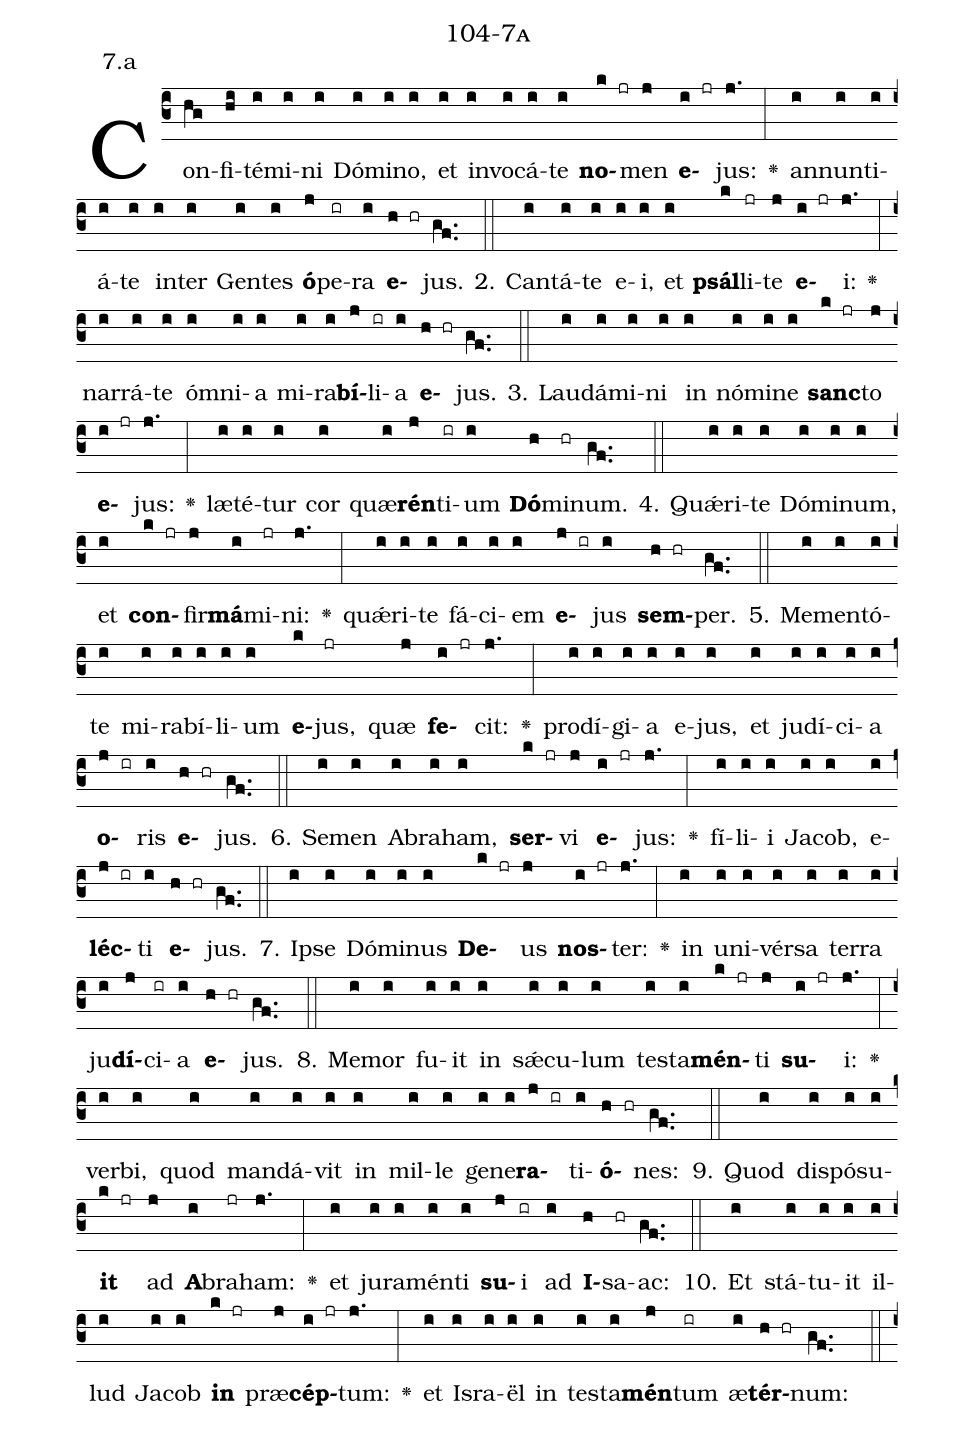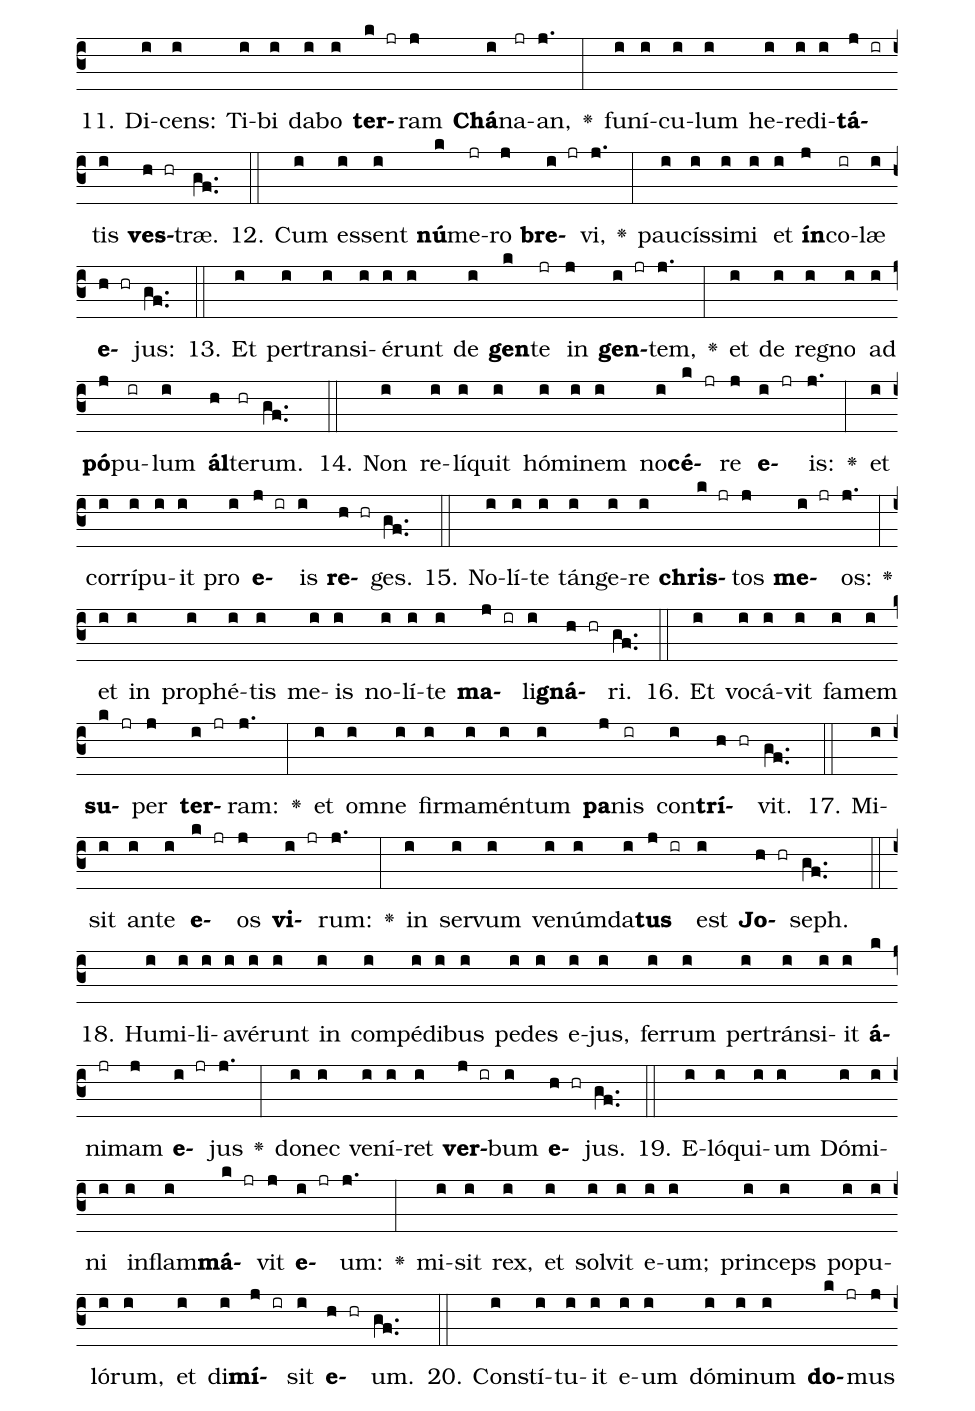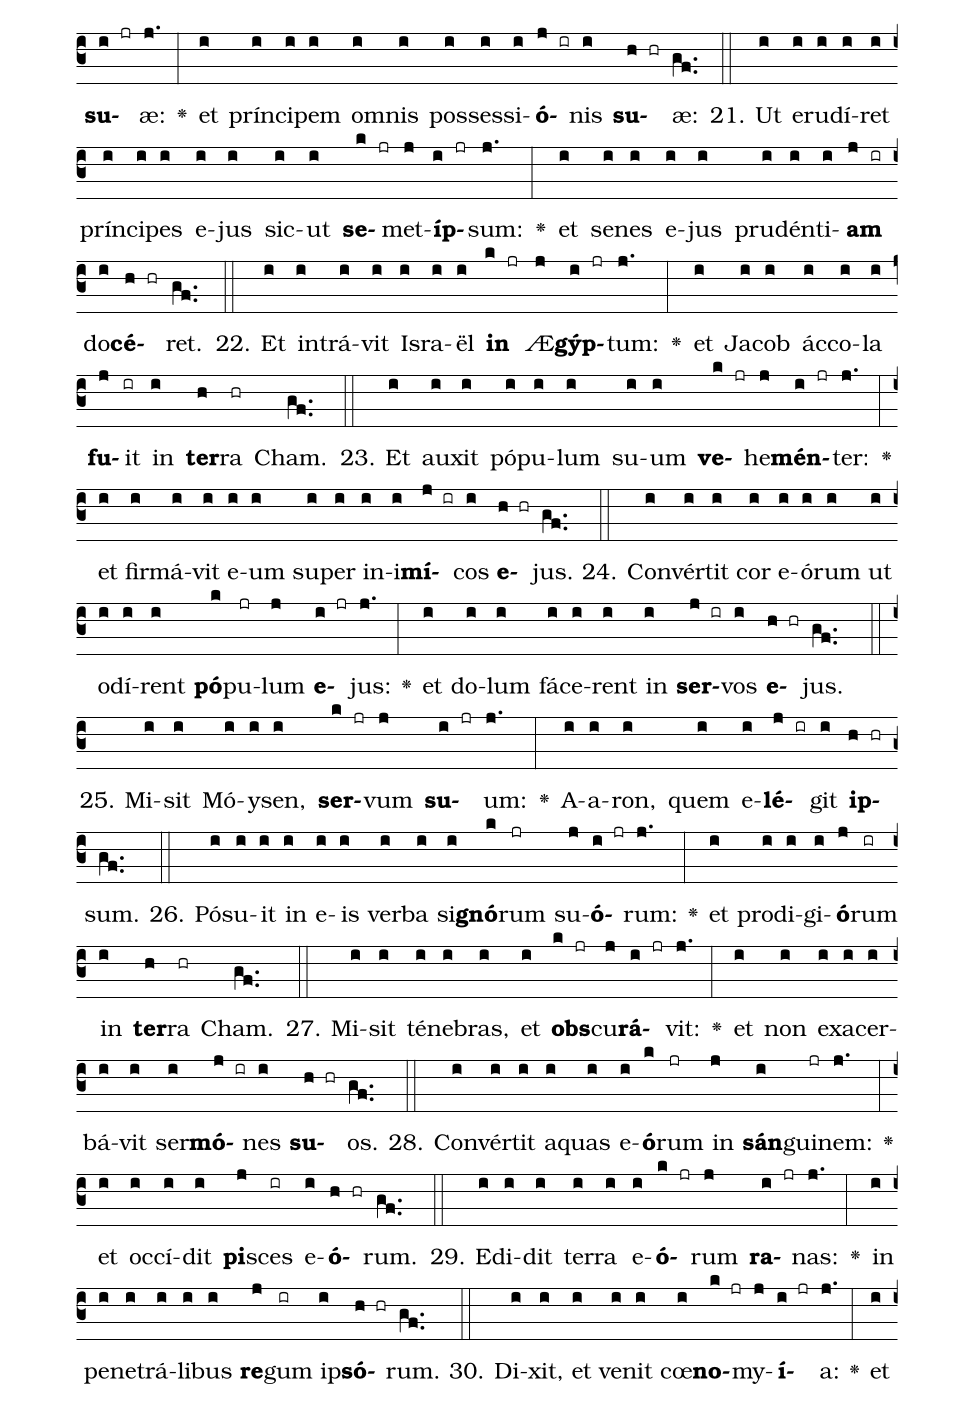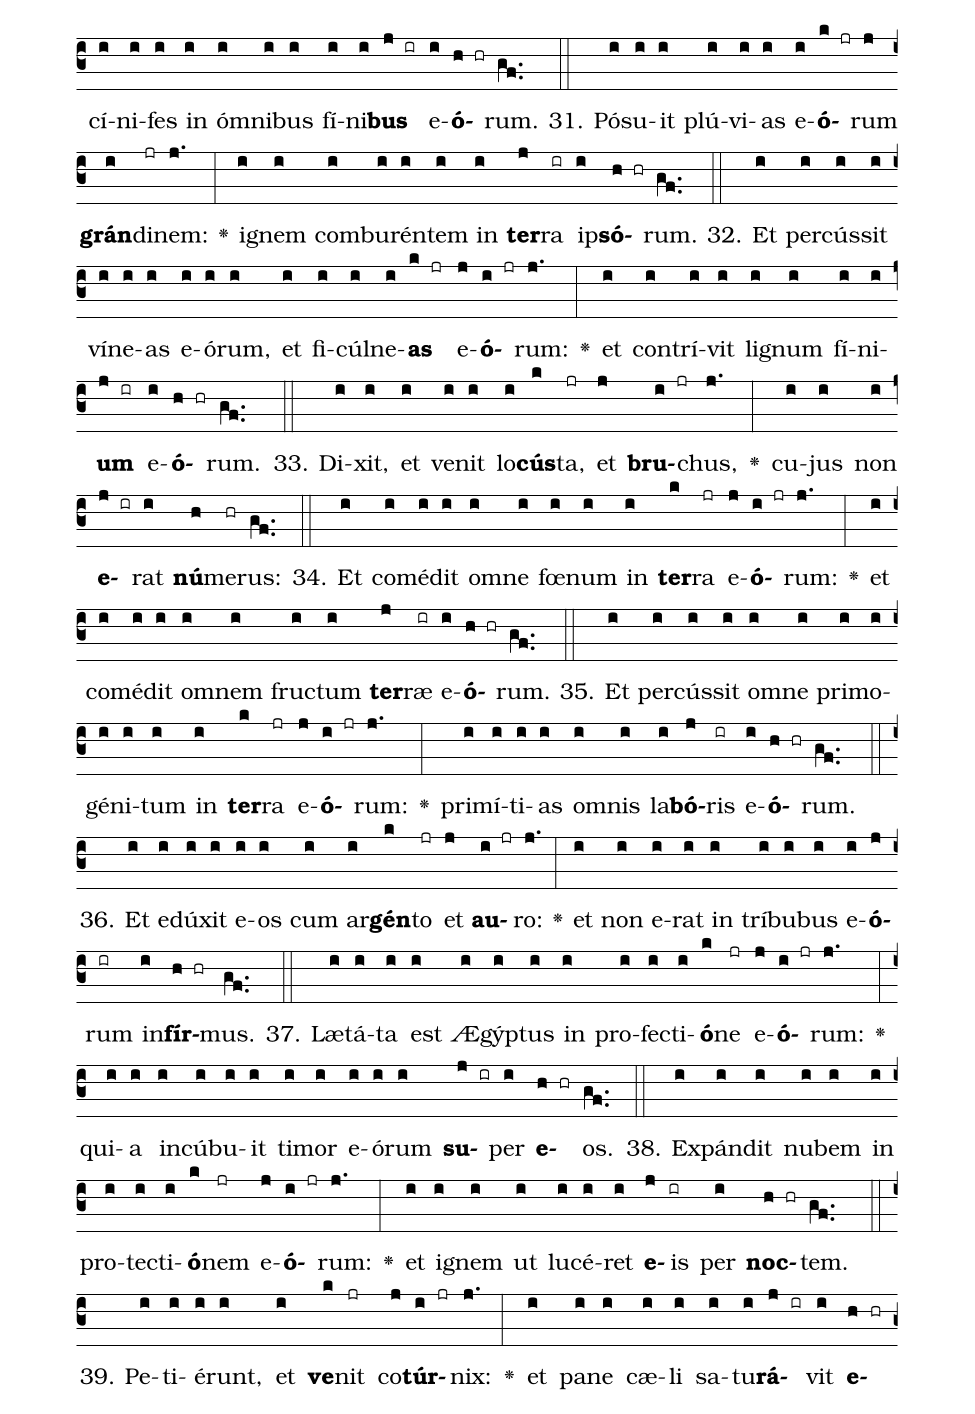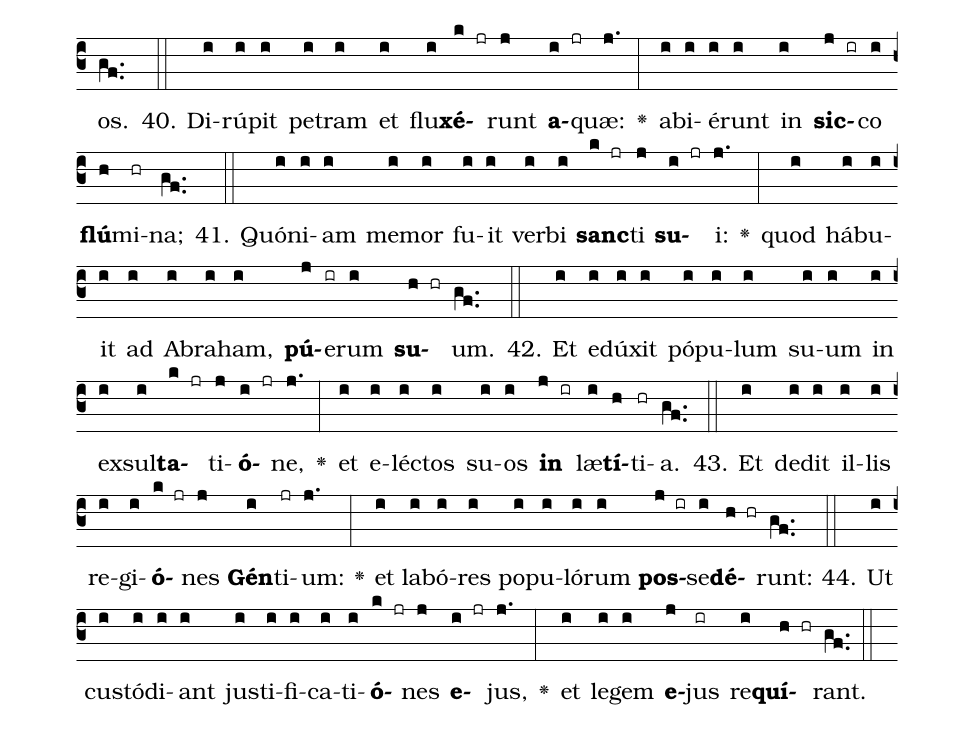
name: 104-7a;
annotation: 7.a;
%%
(c3)Con(hg)fi(hi)té(i)mi(i)ni(i) Dó(i)mi(i)no,(i) et(i) in(i)vo(i)cá(i)te(i) <b>no</b>(k jr)men(j) <b>e</b>(i jr)jus:(j.) <v>\greheightstar</v>(:) an(i)nun(i)ti(i)á(i)te(i) in(i)ter(i) Gen(i)tes(i) <b>ó</b>(j)pe(ir)ra(i) <b>e</b>(h hr)jus.(gf..) (::)
2. Can(i)tá(i)te(i) e(i)i,(i) et(i) <b>psál</b>(k)li(jr)te(j) <b>e</b>(i jr)i:(j.) <v>\greheightstar</v>(:) nar(i)rá(i)te(i) óm(i)ni(i)a(i) mi(i)ra(i)<b>bí</b>(j)li(ir)a(i) <b>e</b>(h hr)jus.(gf..) (::)
3. Lau(i)dá(i)mi(i)ni(i) in(i) nó(i)mi(i)ne(i) <b>sanc</b>(k jr)to(j) <b>e</b>(i jr)jus:(j.) <v>\greheightstar</v>(:) læ(i)té(i)tur(i) cor(i) quæ(i)<b>rén</b>(j)ti(ir)um(i) <b>Dó</b>(h)mi(hr)num.(gf..) (::)
4. Quǽ(i)ri(i)te(i) Dó(i)mi(i)num,(i) et(i) <b>con</b>(k jr)fir(j)<b>má</b>(i)mi(jr)ni:(j.) <v>\greheightstar</v>(:) quǽ(i)ri(i)te(i) fá(i)ci(i)em(i) <b>e</b>(j ir)jus(i) <b>sem</b>(h hr)per.(gf..) (::)
5. Me(i)men(i)tó(i)te(i) mi(i)ra(i)bí(i)li(i)um(i) <b>e</b>(k)jus,(jr) quæ(j) <b>fe</b>(i jr)cit:(j.) <v>\greheightstar</v>(:) prod(i)í(i)gi(i)a(i) e(i)jus,(i) et(i) ju(i)dí(i)ci(i)a(i) <b>o</b>(j ir)ris(i) <b>e</b>(h hr)jus.(gf..) (::)
6. Se(i)men(i) A(i)bra(i)ham,(i) <b>ser</b>(k jr)vi(j) <b>e</b>(i jr)jus:(j.) <v>\greheightstar</v>(:) fí(i)li(i)i(i) Ja(i)cob,(i) e(i)<b>léc</b>(j ir)ti(i) <b>e</b>(h hr)jus.(gf..) (::)
7. Ip(i)se(i) Dó(i)mi(i)nus(i) <b>De</b>(k jr)us(j) <b>nos</b>(i jr)ter:(j.) <v>\greheightstar</v>(:) in(i) u(i)ni(i)vér(i)sa(i) ter(i)ra(i) ju(i)<b>dí</b>(j)ci(ir)a(i) <b>e</b>(h hr)jus.(gf..) (::)
8. Me(i)mor(i) fu(i)it(i) in(i) sǽ(i)cu(i)lum(i) tes(i)ta(i)<b>mén</b>(k jr)ti(j) <b>su</b>(i jr)i:(j.) <v>\greheightstar</v>(:) ver(i)bi,(i) quod(i) man(i)dá(i)vit(i) in(i) mil(i)le(i) ge(i)ne(i)<b>ra</b>(j ir)ti(i)<b>ó</b>(h hr)nes:(gf..) (::)
9. Quod(i) dis(i)pó(i)su(i)<b>it</b>(k jr) ad(j) <b>A</b>(i)bra(jr)ham:(j.) <v>\greheightstar</v>(:) et(i) ju(i)ra(i)mén(i)ti(i) <b>su</b>(j)i(ir) ad(i) <b>I</b>(h)sa(hr)ac:(gf..) (::)
10. Et(i) stá(i)tu(i)it(i) il(i)lud(i) Ja(i)cob(i) <b>in</b>(k jr) præ(j)<b>cép</b>(i jr)tum:(j.) <v>\greheightstar</v>(:) et(i) Is(i)ra(i)ël(i) in(i) tes(i)ta(i)<b>mén</b>(j)tum(ir) æ(i)<b>tér</b>(h hr)num:(gf..) (::)
11. Di(i)cens:(i) Ti(i)bi(i) da(i)bo(i) <b>ter</b>(k jr)ram(j) <b>Chá</b>(i)na(jr)an,(j.) <v>\greheightstar</v>(:) fu(i)ní(i)cu(i)lum(i) he(i)re(i)di(i)<b>tá</b>(j ir)tis(i) <b>ves</b>(h hr)træ.(gf..) (::)
12. Cum(i) es(i)sent(i) <b>nú</b>(k)me(jr)ro(j) <b>bre</b>(i jr)vi,(j.) <v>\greheightstar</v>(:) pau(i)cís(i)si(i)mi(i) et(i) <b>ín</b>(j)co(ir)læ(i) <b>e</b>(h hr)jus:(gf..) (::)
13. Et(i) per(i)trans(i)i(i)é(i)runt(i) de(i) <b>gen</b>(k)te(jr) in(j) <b>gen</b>(i jr)tem,(j.) <v>\greheightstar</v>(:) et(i) de(i) re(i)gno(i) ad(i) <b>pó</b>(j)pu(ir)lum(i) <b>ál</b>(h)te(hr)rum.(gf..) (::)
14. Non(i) re(i)lí(i)quit(i) hó(i)mi(i)nem(i) no(i)<b>cé</b>(k jr)re(j) <b>e</b>(i jr)is:(j.) <v>\greheightstar</v>(:) et(i) cor(i)rí(i)pu(i)it(i) pro(i) <b>e</b>(j ir)is(i) <b>re</b>(h hr)ges.(gf..) (::)
15. No(i)lí(i)te(i) tán(i)ge(i)re(i) <b>chris</b>(k jr)tos(j) <b>me</b>(i jr)os:(j.) <v>\greheightstar</v>(:) et(i) in(i) pro(i)phé(i)tis(i) me(i)is(i) no(i)lí(i)te(i) <b>ma</b>(j ir)li(i)<b>gná</b>(h hr)ri.(gf..) (::)
16. Et(i) vo(i)cá(i)vit(i) fa(i)mem(i) <b>su</b>(k jr)per(j) <b>ter</b>(i jr)ram:(j.) <v>\greheightstar</v>(:) et(i) om(i)ne(i) fir(i)ma(i)mén(i)tum(i) <b>pa</b>(j)nis(ir) con(i)<b>trí</b>(h hr)vit.(gf..) (::)
17. Mi(i)sit(i) an(i)te(i) <b>e</b>(k jr)os(j) <b>vi</b>(i jr)rum:(j.) <v>\greheightstar</v>(:) in(i) ser(i)vum(i) ve(i)núm(i)da(i)<b>tus</b>(j ir) est(i) <b>Jo</b>(h hr)seph.(gf..) (::)
18. Hu(i)mi(i)li(i)a(i)vé(i)runt(i) in(i) com(i)pé(i)di(i)bus(i) pe(i)des(i) e(i)jus,(i) fer(i)rum(i) per(i)tráns(i)i(i)it(i) <b>á</b>(k)ni(jr)mam(j) <b>e</b>(i jr)jus(j.) <v>\greheightstar</v>(:) do(i)nec(i) ve(i)ní(i)ret(i) <b>ver</b>(j ir)bum(i) <b>e</b>(h hr)jus.(gf..) (::)
19. E(i)ló(i)qui(i)um(i) Dó(i)mi(i)ni(i) in(i)flam(i)<b>má</b>(k jr)vit(j) <b>e</b>(i jr)um:(j.) <v>\greheightstar</v>(:) mi(i)sit(i) rex,(i) et(i) sol(i)vit(i) e(i)um;(i) prin(i)ceps(i) po(i)pu(i)ló(i)rum,(i) et(i) di(i)<b>mí</b>(j ir)sit(i) <b>e</b>(h hr)um.(gf..) (::)
20. Con(i)stí(i)tu(i)it(i) e(i)um(i) dó(i)mi(i)num(i) <b>do</b>(k jr)mus(j) <b>su</b>(i jr)æ:(j.) <v>\greheightstar</v>(:) et(i) prín(i)ci(i)pem(i) om(i)nis(i) pos(i)ses(i)si(i)<b>ó</b>(j ir)nis(i) <b>su</b>(h hr)æ:(gf..) (::)
21. Ut(i) e(i)ru(i)dí(i)ret(i) prín(i)ci(i)pes(i) e(i)jus(i) sic(i)ut(i) <b>se</b>(k jr)met(j)<b>íp</b>(i jr)sum:(j.) <v>\greheightstar</v>(:) et(i) se(i)nes(i) e(i)jus(i) pru(i)dén(i)ti(i)<b>am</b>(j ir) do(i)<b>cé</b>(h hr)ret.(gf..) (::)
22. Et(i) in(i)trá(i)vit(i) Is(i)ra(i)ël(i) <b>in</b>(k jr) Æ(j)<b>gýp</b>(i jr)tum:(j.) <v>\greheightstar</v>(:) et(i) Ja(i)cob(i) ác(i)co(i)la(i) <b>fu</b>(j)it(ir) in(i) <b>ter</b>(h)ra(hr) Cham.(gf..) (::)
23. Et(i) au(i)xit(i) pó(i)pu(i)lum(i) su(i)um(i) <b>ve</b>(k jr)he(j)<b>mén</b>(i jr)ter:(j.) <v>\greheightstar</v>(:) et(i) fir(i)má(i)vit(i) e(i)um(i) su(i)per(i) in(i)i(i)<b>mí</b>(j ir)cos(i) <b>e</b>(h hr)jus.(gf..) (::)
24. Con(i)vér(i)tit(i) cor(i) e(i)ó(i)rum(i) ut(i) o(i)dí(i)rent(i) <b>pó</b>(k)pu(jr)lum(j) <b>e</b>(i jr)jus:(j.) <v>\greheightstar</v>(:) et(i) do(i)lum(i) fá(i)ce(i)rent(i) in(i) <b>ser</b>(j ir)vos(i) <b>e</b>(h hr)jus.(gf..) (::)
25. Mi(i)sit(i) Mó(i)y(i)sen,(i) <b>ser</b>(k jr)vum(j) <b>su</b>(i jr)um:(j.) <v>\greheightstar</v>(:) A(i)a(i)ron,(i) quem(i) e(i)<b>lé</b>(j ir)git(i) <b>ip</b>(h hr)sum.(gf..) (::)
26. Pó(i)su(i)it(i) in(i) e(i)is(i) ver(i)ba(i) si(i)<b>gnó</b>(k)rum(jr) su(j)<b>ó</b>(i jr)rum:(j.) <v>\greheightstar</v>(:) et(i) prod(i)i(i)gi(i)<b>ó</b>(j)rum(ir) in(i) <b>ter</b>(h)ra(hr) Cham.(gf..) (::)
27. Mi(i)sit(i) té(i)ne(i)bras,(i) et(i) <b>obs</b>(k jr)cu(j)<b>rá</b>(i jr)vit:(j.) <v>\greheightstar</v>(:) et(i) non(i) ex(i)a(i)cer(i)bá(i)vit(i) ser(i)<b>mó</b>(j ir)nes(i) <b>su</b>(h hr)os.(gf..) (::)
28. Con(i)vér(i)tit(i) a(i)quas(i) e(i)<b>ó</b>(k)rum(jr) in(j) <b>sán</b>(i)gui(jr)nem:(j.) <v>\greheightstar</v>(:) et(i) oc(i)cí(i)dit(i) <b>pi</b>(j)sces(ir) e(i)<b>ó</b>(h hr)rum.(gf..) (::)
29. E(i)di(i)dit(i) ter(i)ra(i) e(i)<b>ó</b>(k jr)rum(j) <b>ra</b>(i jr)nas:(j.) <v>\greheightstar</v>(:) in(i) pe(i)ne(i)trá(i)li(i)bus(i) <b>re</b>(j)gum(ir) ip(i)<b>só</b>(h hr)rum.(gf..) (::)
30. Di(i)xit,(i) et(i) ve(i)nit(i) cœ(i)<b>no</b>(k jr)my(j)<b>í</b>(i jr)a:(j.) <v>\greheightstar</v>(:) et(i) cí(i)ni(i)fes(i) in(i) óm(i)ni(i)bus(i) fí(i)ni(i)<b>bus</b>(j ir) e(i)<b>ó</b>(h hr)rum.(gf..) (::)
31. Pó(i)su(i)it(i) plú(i)vi(i)as(i) e(i)<b>ó</b>(k jr)rum(j) <b>grán</b>(i)di(jr)nem:(j.) <v>\greheightstar</v>(:) i(i)gnem(i) com(i)bu(i)rén(i)tem(i) in(i) <b>ter</b>(j)ra(ir) ip(i)<b>só</b>(h hr)rum.(gf..) (::)
32. Et(i) per(i)cús(i)sit(i) ví(i)ne(i)as(i) e(i)ó(i)rum,(i) et(i) fi(i)cúl(i)ne(i)<b>as</b>(k jr) e(j)<b>ó</b>(i jr)rum:(j.) <v>\greheightstar</v>(:) et(i) con(i)trí(i)vit(i) li(i)gnum(i) fí(i)ni(i)<b>um</b>(j ir) e(i)<b>ó</b>(h hr)rum.(gf..) (::)
33. Di(i)xit,(i) et(i) ve(i)nit(i) lo(i)<b>cús</b>(k)ta,(jr) et(j) <b>bru</b>(i jr)chus,(j.) <v>\greheightstar</v>(:) cu(i)jus(i) non(i) <b>e</b>(j ir)rat(i) <b>nú</b>(h)me(hr)rus:(gf..) (::)
34. Et(i) com(i)é(i)dit(i) om(i)ne(i) fœ(i)num(i) in(i) <b>ter</b>(k)ra(jr) e(j)<b>ó</b>(i jr)rum:(j.) <v>\greheightstar</v>(:) et(i) com(i)é(i)dit(i) om(i)nem(i) fruc(i)tum(i) <b>ter</b>(j)ræ(ir) e(i)<b>ó</b>(h hr)rum.(gf..) (::)
35. Et(i) per(i)cús(i)sit(i) om(i)ne(i) pri(i)mo(i)gé(i)ni(i)tum(i) in(i) <b>ter</b>(k)ra(jr) e(j)<b>ó</b>(i jr)rum:(j.) <v>\greheightstar</v>(:) pri(i)mí(i)ti(i)as(i) om(i)nis(i) la(i)<b>bó</b>(j)ris(ir) e(i)<b>ó</b>(h hr)rum.(gf..) (::)
36. Et(i) e(i)dú(i)xit(i) e(i)os(i) cum(i) ar(i)<b>gén</b>(k)to(jr) et(j) <b>au</b>(i jr)ro:(j.) <v>\greheightstar</v>(:) et(i) non(i) e(i)rat(i) in(i) trí(i)bu(i)bus(i) e(i)<b>ó</b>(j)rum(ir) in(i)<b>fír</b>(h hr)mus.(gf..) (::)
37. Læ(i)tá(i)ta(i) est(i) Æ(i)gýp(i)tus(i) in(i) pro(i)fec(i)ti(i)<b>ó</b>(k)ne(jr) e(j)<b>ó</b>(i jr)rum:(j.) <v>\greheightstar</v>(:) qui(i)a(i) in(i)cú(i)bu(i)it(i) ti(i)mor(i) e(i)ó(i)rum(i) <b>su</b>(j ir)per(i) <b>e</b>(h hr)os.(gf..) (::)
38. Ex(i)pán(i)dit(i) nu(i)bem(i) in(i) pro(i)tec(i)ti(i)<b>ó</b>(k)nem(jr) e(j)<b>ó</b>(i jr)rum:(j.) <v>\greheightstar</v>(:) et(i) i(i)gnem(i) ut(i) lu(i)cé(i)ret(i) <b>e</b>(j)is(ir) per(i) <b>noc</b>(h hr)tem.(gf..) (::)
39. Pe(i)ti(i)é(i)runt,(i) et(i) <b>ve</b>(k)nit(jr) co(j)<b>túr</b>(i jr)nix:(j.) <v>\greheightstar</v>(:) et(i) pa(i)ne(i) cæ(i)li(i) sa(i)tu(i)<b>rá</b>(j ir)vit(i) <b>e</b>(h hr)os.(gf..) (::)
40. Di(i)rú(i)pit(i) pe(i)tram(i) et(i) flu(i)<b>xé</b>(k jr)runt(j) <b>a</b>(i jr)quæ:(j.) <v>\greheightstar</v>(:) ab(i)i(i)é(i)runt(i) in(i) <b>sic</b>(j ir)co(i) <b>flú</b>(h)mi(hr)na;(gf..) (::)
41. Quón(i)i(i)am(i) me(i)mor(i) fu(i)it(i) ver(i)bi(i) <b>sanc</b>(k jr)ti(j) <b>su</b>(i jr)i:(j.) <v>\greheightstar</v>(:) quod(i) há(i)bu(i)it(i) ad(i) A(i)bra(i)ham,(i) <b>pú</b>(j)e(ir)rum(i) <b>su</b>(h hr)um.(gf..) (::)
42. Et(i) e(i)dú(i)xit(i) pó(i)pu(i)lum(i) su(i)um(i) in(i) ex(i)sul(i)<b>ta</b>(k jr)ti(j)<b>ó</b>(i jr)ne,(j.) <v>\greheightstar</v>(:) et(i) e(i)léc(i)tos(i) su(i)os(i) <b>in</b>(j ir) læ(i)<b>tí</b>(h)ti(hr)a.(gf..) (::)
43. Et(i) de(i)dit(i) il(i)lis(i) re(i)gi(i)<b>ó</b>(k jr)nes(j) <b>Gén</b>(i)ti(jr)um:(j.) <v>\greheightstar</v>(:) et(i) la(i)bó(i)res(i) po(i)pu(i)ló(i)rum(i) <b>pos</b>(j ir)se(i)<b>dé</b>(h hr)runt:(gf..) (::)
44. Ut(i) cus(i)tó(i)di(i)ant(i) jus(i)ti(i)fi(i)ca(i)ti(i)<b>ó</b>(k jr)nes(j) <b>e</b>(i jr)jus,(j.) <v>\greheightstar</v>(:) et(i) le(i)gem(i) <b>e</b>(j)jus(ir) re(i)<b>quí</b>(h hr)rant.(gf..) (::)
